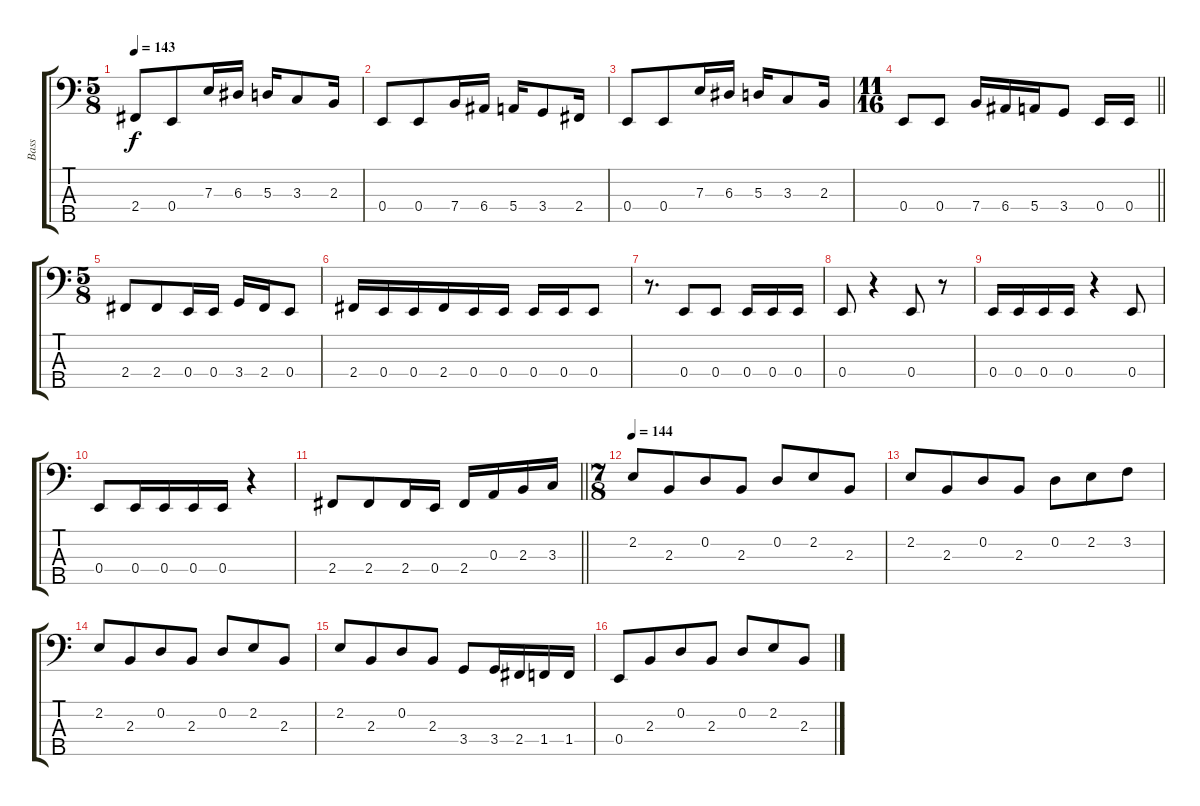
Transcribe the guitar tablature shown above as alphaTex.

\track ("Bass" "Bass") {instrument electricbasspick}
\staff {score tabs}
\tuning (G2 D2 A1 E1 B0) {hide}
\ts (5 8)
\tempo 143
\clef f4
\ks c
2.4.8{dy f} 0.4.8 7.3.16 6.3.16 5.3.16 3.3.8 2.3.16 |
0.4.8 0.4.8 7.4.16 6.4.16 5.4.16 3.4.8 2.4.16 |
0.4.8 0.4.8 7.3.16 6.3.16 5.3.16 3.3.8 2.3.16 |
\ts (11 16)
\barLineRight lightlight
0.4.8 0.4.8 7.4.16 6.4.16 5.4.16 3.4.8 0.4.16 0.4.16 |
\ts (5 8)
\section ("" "")
2.4.8 2.4.8 0.4.16 0.4.16 3.4.16 2.4.16 0.4.8 |
2.4.16 0.4.16 0.4.16 2.4.16 0.4.16 0.4.16 0.4.16 0.4.16 0.4.8 |
r.8{d} 0.4.8 0.4.8 0.4.16 0.4.16 0.4.16 |
0.4.8 r.4 0.4.8 r.8 |
0.4.16 0.4.16 0.4.16 0.4.16 r.4 0.4.8 |
0.4.8 0.4.16 0.4.16 0.4.16 0.4.16 r.4 |
\barLineRight lightlight
2.4.8 2.4.8 2.4.16 0.4.16 2.4.16 0.3.16 2.3.16 3.3.16 |
\ts (7 8)
\section ("" "")
\tempo 144
2.2.8 2.3.8 0.2.8 2.3.8 0.2.8 2.2.8 2.3.8 |
2.2.8 2.3.8 0.2.8 2.3.8 0.2.8 2.2.8 3.2.8 |
2.2.8 2.3.8 0.2.8 2.3.8 0.2.8 2.2.8 2.3.8 |
2.2.8 2.3.8 0.2.8 2.3.8 3.4.8 3.4.16 2.4.16 1.4.16 1.4.16 |
0.4.8 2.3.8 0.2.8 2.3.8 0.2.8 2.2.8 2.3.8
